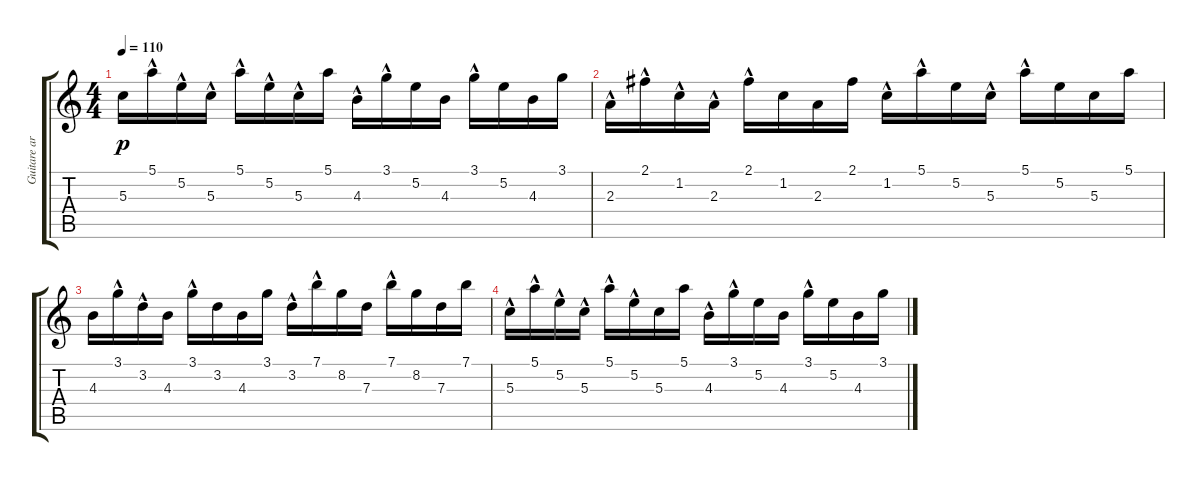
\track ("Guitare arpège" "Guitare ar") {instrument acousticguitarnylon}
\staff {score tabs}
\tuning (E4 B3 G3 D3 A2 E2) {hide}
\ts (4 4)
\tempo 110
\clef g2
\ks c
5.3.16{dy p} 5.1{hac}.16 5.2{hac}.16 5.3{hac}.16 5.1{hac}.16 5.2{hac}.16 5.3{hac}.16 5.1.16 4.3{hac}.16 3.1{hac}.16 5.2.16 4.3.16 3.1{hac}.16 5.2.16 4.3.16 3.1.16 |
2.3{hac}.16 2.1{hac}.16 1.2{hac}.16 2.3{hac}.16 2.1{hac}.16 1.2.16 2.3.16 2.1.16 1.2{hac}.16 5.1{hac}.16 5.2.16 5.3{hac}.16 5.1{hac}.16 5.2.16 5.3.16 5.1.16 |
4.3.16 3.1{hac}.16 3.2{hac}.16 4.3.16 3.1{hac}.16 3.2.16 4.3.16 3.1.16 3.2{hac}.16 7.1{hac}.16 8.2.16 7.3.16 7.1{hac}.16 8.2.16 7.3.16 7.1.16 |
5.3{hac}.16 5.1{hac}.16 5.2{hac}.16 5.3{hac}.16 5.1{hac}.16 5.2{hac}.16 5.3.16 5.1.16 4.3{hac}.16 3.1{hac}.16 5.2.16 4.3.16 3.1{hac}.16 5.2.16 4.3.16 3.1.16
